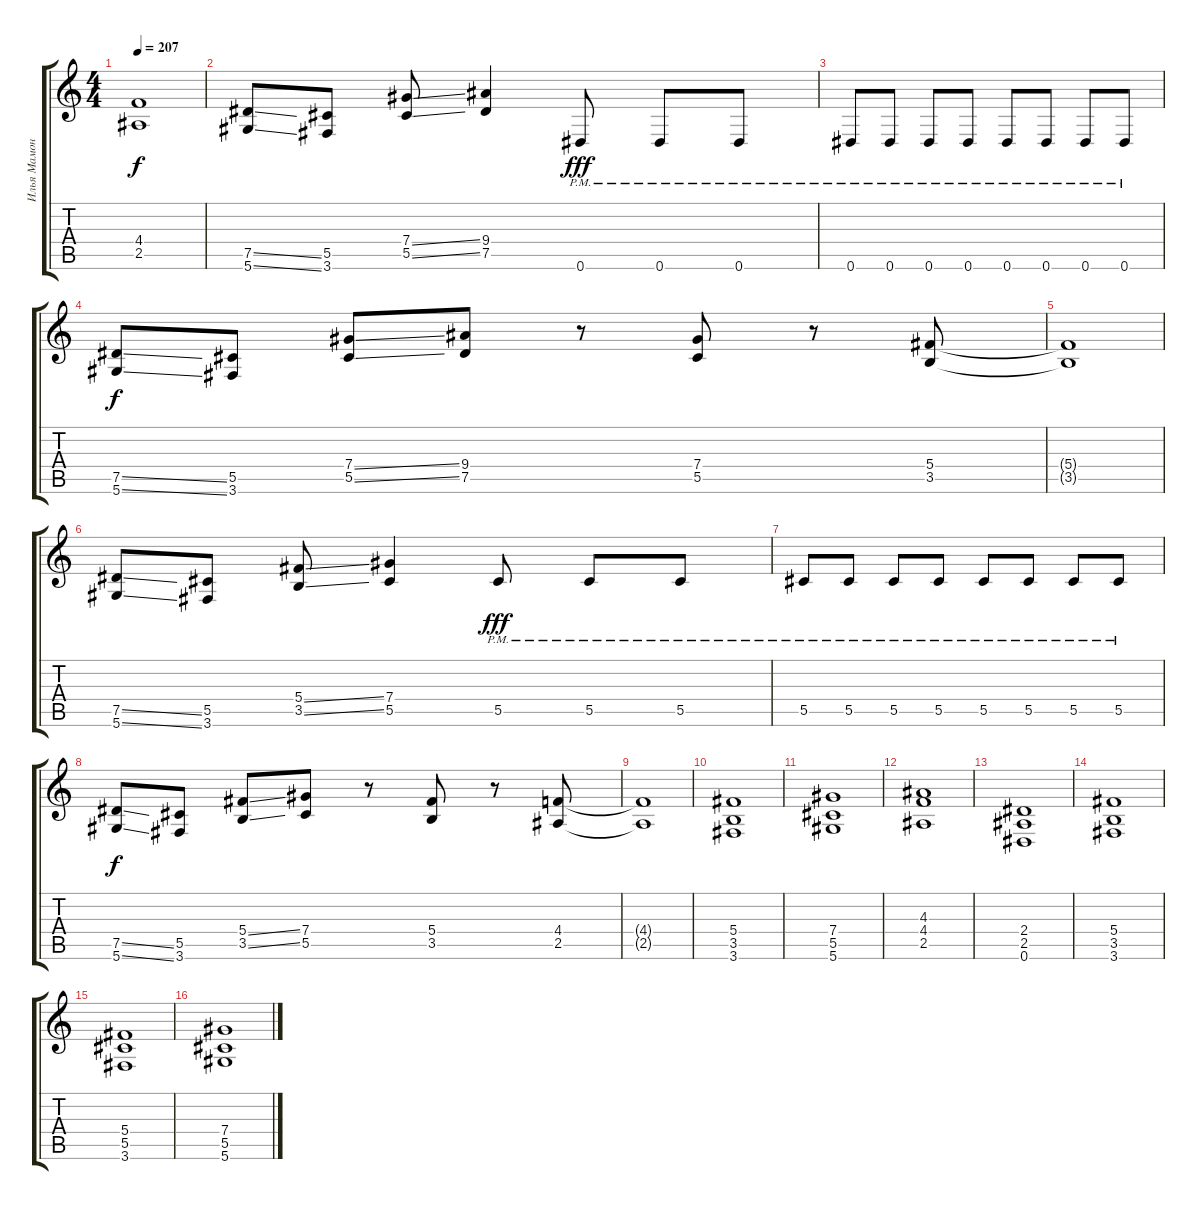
\track ("Илья Мамонтов" "Илья Мамон") {instrument distortionguitar}
\staff {score tabs}
\tuning (Eb4 Bb3 Gb3 Db3 Ab2 Eb2) {hide}
\ts (4 4)
\tempo 207
\clef g2
\ks c
(4.4{t} 2.5{t}).1{dy f} |
(7.5{ss} 5.6{ss}).8 (5.5 3.6).8 (7.4{ss} 5.5{ss}).8 (9.4 7.5).4 0.6{pm}.8{dy fff} 0.6{pm}.8 0.6{pm}.8 |
0.6{pm}.8 0.6{pm}.8 0.6{pm}.8 0.6{pm}.8 0.6{pm}.8 0.6{pm}.8 0.6{pm}.8 0.6{pm}.8 |
(7.5{ss} 5.6{ss}).8{dy f} (5.5 3.6).8 (7.4{ss} 5.5{ss}).8 (9.4 7.5).8 r.8 (7.4 5.5).8 r.8 (5.4 3.5).8 |
(5.4{t} 3.5{t}).1 |
(7.5{ss} 5.6{ss}).8 (5.5 3.6).8 (5.4{ss} 3.5{ss}).8 (7.4 5.5).4 5.5{pm}.8{dy fff} 5.5{pm}.8 5.5{pm}.8 |
5.5{pm}.8 5.5{pm}.8 5.5{pm}.8 5.5{pm}.8 5.5{pm}.8 5.5{pm}.8 5.5{pm}.8 5.5{pm}.8 |
(7.5{ss} 5.6{ss}).8{dy f} (5.5 3.6).8 (5.4{ss} 3.5{ss}).8 (7.4 5.5).8 r.8 (5.4 3.5).8 r.8 (4.4 2.5).8 |
(4.4{t} 2.5{t}).1 |
(5.4 3.5 3.6).1 |
(7.4 5.5 5.6).1 |
(4.3 4.4 2.5).1 |
(2.4 2.5 0.6).1 |
(5.4 3.5 3.6).1 |
(5.4 5.5 3.6).1 |
(7.4 5.5 5.6).1
